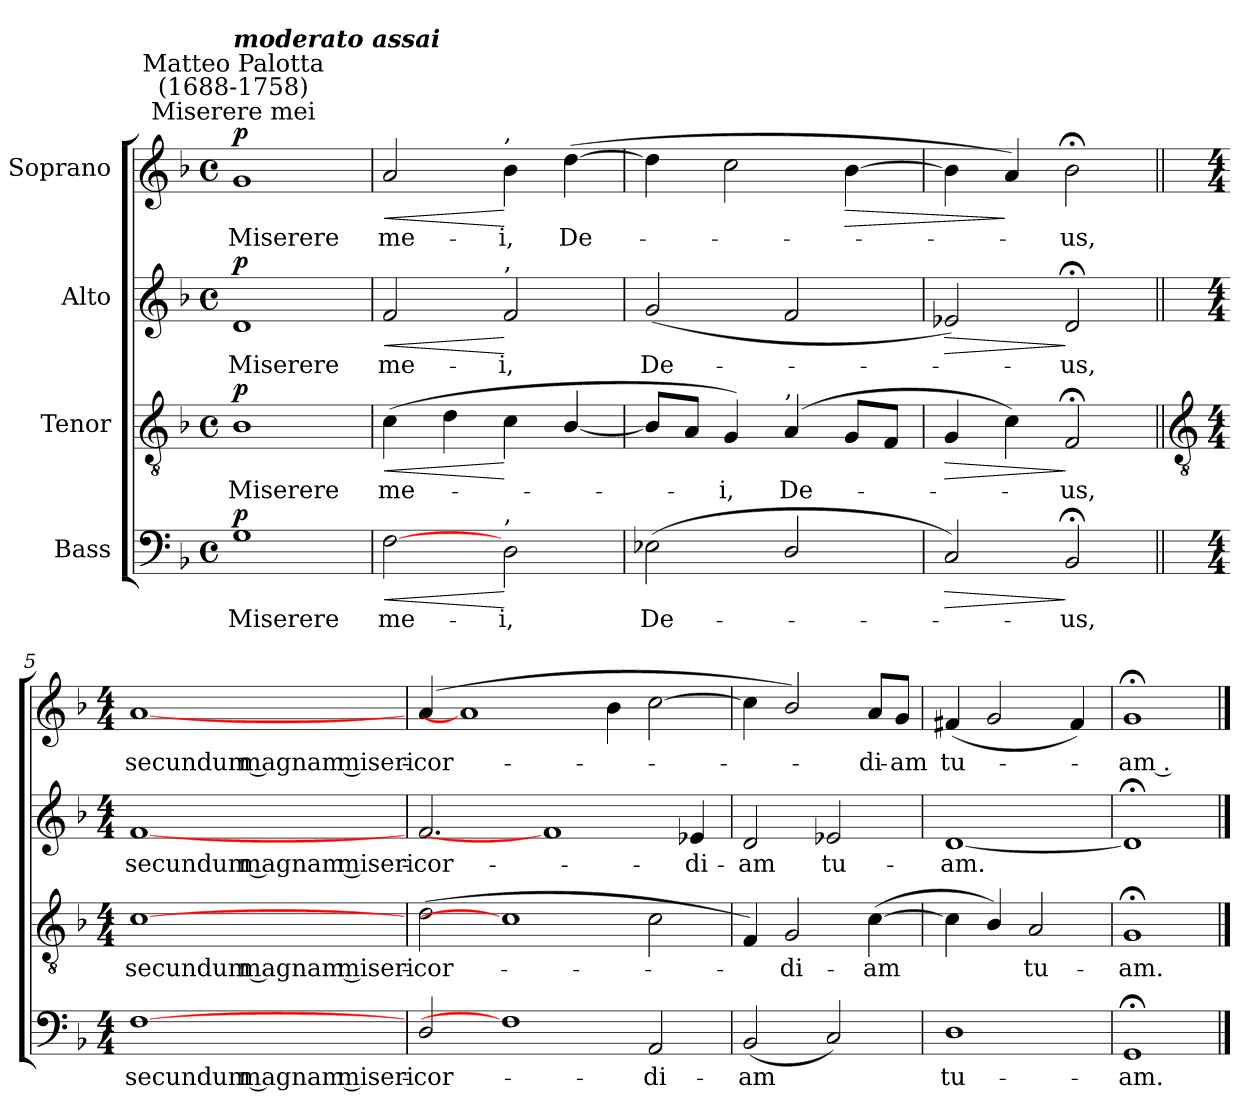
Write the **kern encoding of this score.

**kern	**text	**dynam	**kern	**text	**dynam	**kern	**text	**dynam	**kern	**text	**dynam
*part4	*part4	*part4	*part3	*part3	*part3	*part2	*part2	*part2	*part1	*part1	*part1
*staff4	*staff4	*staff4	*staff3	*staff3	*staff3	*staff2	*staff2	*staff2	*staff1	*staff1	*staff1
*I"Bass	*	*	*I"Tenor	*	*	*I"Alto	*	*	*I"Soprano	*	*
*clefF4	*	*	*clefGv2	*	*	*clefG2	*	*	*clefG2	*	*
*k[b-]	*	*	*k[b-]	*	*	*k[b-]	*	*	*k[b-]	*	*
*F:	*	*	*F:	*	*	*F:	*	*	*F:	*	*
*M4/4	*	*	*M4/4	*	*	*M4/4	*	*	*M4/4	*	*
*met(c)	*	*	*met(c)	*	*	*met(c)	*	*	*met(c)	*	*
=1	=1	=1	=1	=1	=1	=1	=1	=1	=1	=1	=1
!	!	!	!	!	!	!	!	!	!LO:TX:a:cj:t=Miserere mei	!	!
!	!	!	!	!	!	!	!	!	!LO:TX:a:cj:t=Matteo Palotta\n(1688-1758)	!	!
!	!	!	!	!	!	!	!	!	!LO:TX:a:Bi:t=moderato assai	!	!
!	!LO:LY:b	!LO:DY:b	!	!LO:LY:b	!LO:DY:b	!	!LO:LY:b	!LO:DY:b	!	!LO:LY:b	!LO:DY:b
1G	Miserere	p	1B-	Miserere	p	1d	Miserere	p	1g	Miserere	p
=2	=2	=2	=2	=2	=2	=2	=2	=2	=2	=2	=2
!	!LO:LY:b	!LO:HP:b	!	!LO:LY:b	!LO:HP:b	!	!LO:LY:b	!LO:HP:b	!	!LO:LY:b	!LO:HP:b
[2F	me-	<	(<4c	me-	<	2f	me-	<	2a	me-	<
.	.	.	4d	.	.	.	.	.	.	.	.
!	!	!	!	!	!	!	!	!	!LO:TX:a:t=,	!	!
!	!	!	!	!	!	!LO:TX:a:t=,	!	!	!	!	!
!LO:TX:a:t=,	!	!	!	!	!	!	!	!	!	!	!
!	!LO:LY:b	!	!	!	!	!	!LO:LY:b	!	!	!LO:LY:b	!
2D	-i,	[	4c	.	[	2f	-i,	[	4b-	-i,	[
!	!	!	!	!	!	!	!	!	!	!LO:LY:b	!
.	.	.	[4B-/	.	.	.	.	.	(>[4dd	De-	.
=3	=3	=3	=3	=3	=3	=3	=3	=3	=3	=3	=3
!	!LO:LY:b	!	!	!	!	!	!LO:LY:b	!	!	!	!
(<2E-X	De-	.	8B-L]	.	.	(<2g	De-	.	4dd]	.	.
.	.	.	8AJ	.	.	.	.	.	.	.	.
!	!	!	!	!LO:LY:b	!	!	!	!	!	!	!
.	.	.	4G)	i,	.	.	.	.	2cc	.	.
!	!	!	!LO:TX:a:t=,	!	!	!	!	!	!	!	!
!	!	!	!	!LO:LY:b	!	!	!	!	!	!	!
2D/	.	.	(<4A	De-	.	2f	.	.	.	.	.
!	!	!	!	!	!	!	!	!	!	!	!LO:HP:b
.	.	.	8GL	.	.	.	.	.	[4b-	.	>
.	.	.	8FJ	.	.	.	.	.	.	.	.
=4	=4	=4	=4	=4	=4	=4	=4	=4	=4	=4	=4
!	!	!LO:HP:b	!	!	!LO:HP:b	!	!	!LO:HP:b	!	!	!
2C)	.	>	4G	.	>	2e-X)	.	>	4b-]	.	.
.	.	.	4c)	.	.	.	.	.	4a)	.	]
!	!LO:LY:b	!	!	!LO:LY:b	!	!	!LO:LY:b	!	!	!LO:LY:b	!
2BB-;<	us,	]	2F;<;<	us,	]	2d;<	us,	]	2b-;<	us,	.
!!LO:LB:g=z
=5||	=5||	=5||	=5||	=5||	=5||	=5||	=5||	=5||	=5||	=5||	=5||
*	*	*	*clefGv2	*	*	*	*	*	*	*	*
*M4/4	*	*	*M4/4	*	*	*M4/4	*	*	*M4/4	*	*
!	!LO:LY:b	!	!	!LO:LY:b	!	!	!LO:LY:b	!	!	!LO:LY:b	!
[1F	secundum magnam miseri-	.	[1c	secundum magnam miseri-	.	[1f	secundum magnam miseri-	.	[1a	secundum magnam miseri-	.
=6	=6	=6	=6	=6	=6	=6	=6	=6	=6	=6	=6
!	!LO:LY:b	!	!	!LO:LY:b	!	!	!LO:LY:b	!	!	!LO:LY:b	!
2D/	-cor-	.	(>2d	-cor-	.	2.f	-cor-	.	(>4a	-cor-	.
.	.	.	.	.	.	.	.	.	1a]	.	.
1F]	.	.	1c]	.	.	.	.	.	.	.	.
.	.	.	.	.	.	1f]	.	.	.	.	.
.	.	.	.	.	.	.	.	.	4b-	.	.
!	!LO:LY:b	!	!	!	!	!	!	!	!	!	!
2AA	-di-	.	2c	.	.	.	.	.	[2cc	.	.
!	!	!	!	!	!	!	!LO:LY:b	!	!	!	!
.	.	.	.	.	.	4e-X	-di-	.	.	.	.
=7	=7	=7	=7	=7	=7	=7	=7	=7	=7	=7	=7
!	!LO:LY:b	!	!	!	!	!	!LO:LY:b	!	!	!	!
(<2BB-	-am	.	4F)	.	.	2d	-am	.	4cc]	.	.
!	!	!	!	!LO:LY:b	!	!	!	!	!	!	!
.	.	.	2G	di-	.	.	.	.	2b-/)	.	.
!	!	!	!	!	!	!	!LO:LY:b	!	!	!	!
2C)	.	.	.	.	.	2e-X	tu-	.	.	.	.
!	!	!	!	!LO:LY:b	!	!	!	!	!	!LO:LY:b	!
.	.	.	(>[4c	-am	.	.	.	.	8a/L	di-	.
!	!	!	!	!	!	!	!	!	!	!LO:LY:b	!
.	.	.	.	.	.	.	.	.	8g/J	-am	.
=8	=8	=8	=8	=8	=8	=8	=8	=8	=8	=8	=8
!	!LO:LY:b	!	!	!	!	!	!LO:LY:b	!	!	!LO:LY:b	!
1D	tu-	.	4c]	.	.	[1d	-am.	.	(<4f#X	tu-	.
.	.	.	4B-/)	.	.	.	.	.	2g	.	.
!	!	!	!	!LO:LY:b	!	!	!	!	!	!	!
.	.	.	2A	tu-	.	.	.	.	.	.	.
.	.	.	.	.	.	.	.	.	4f#)	.	.
=9	=9	=9	=9	=9	=9	=9	=9	=9	=9	=9	=9
!	!LO:LY:b	!	!	!LO:LY:b	!	!	!	!	!	!LO:LY:b	!
1GG;<	-am.	.	1G;<	-am.	.	1d;<]	.	.	1g;<	am .	.
==	==	==	==	==	==	==	==	==	==	==	==
*-	*-	*-	*-	*-	*-	*-	*-	*-	*-	*-	*-
